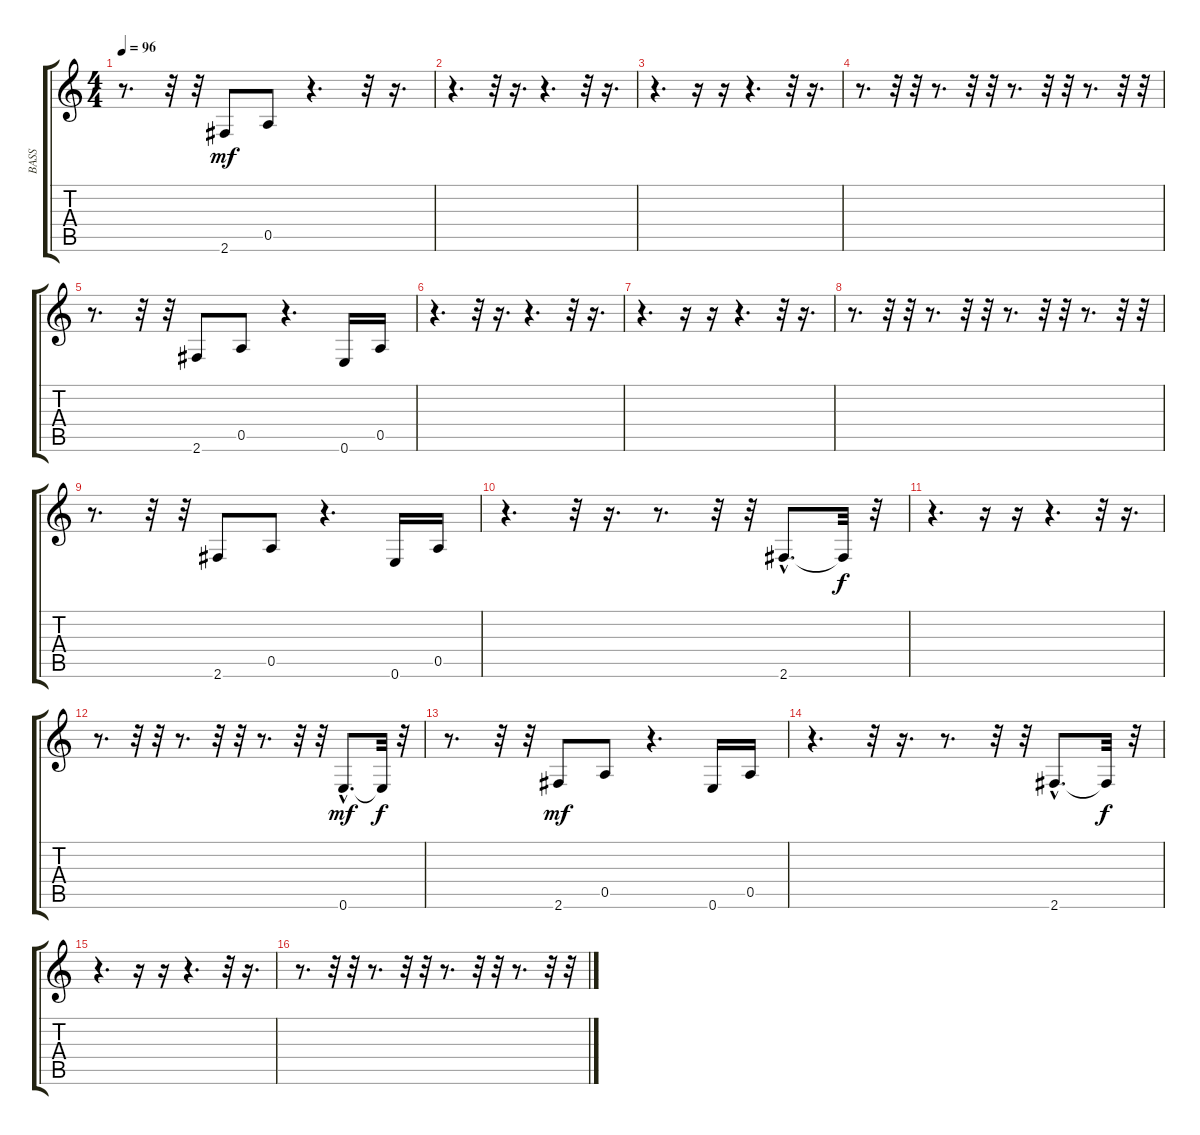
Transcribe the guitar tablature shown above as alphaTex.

\track ("BASS" "BASS") {instrument fretlessbass}
\staff {score tabs}
\tuning (E4 B3 G3 D3 A2 E2) {hide}
\ts (4 4)
\tempo 96
\clef g2
\ks c
r.8{d dy f} r.32 r.32 2.6.8{dy mf} 0.5.8 r.4{d} r.32 r.16{d} |
r.4{d} r.32 r.16{d} r.4{d} r.32 r.16{d} |
r.4{d} r.16 r.16 r.4{d} r.32 r.16{d} |
r.8{d} r.32 r.32 r.8{d} r.32 r.32 r.8{d} r.32 r.32 r.8{d} r.32 r.32 |
r.8{d} r.32 r.32 2.6.8 0.5.8 r.4{d} 0.6.16 0.5.16 |
r.4{d} r.32 r.16{d} r.4{d} r.32 r.16{d} |
r.4{d} r.16 r.16 r.4{d} r.32 r.16{d} |
r.8{d} r.32 r.32 r.8{d} r.32 r.32 r.8{d} r.32 r.32 r.8{d} r.32 r.32 |
r.8{d} r.32 r.32 2.6.8 0.5.8 r.4{d} 0.6.16 0.5.16 |
r.4{d} r.32 r.16{d} r.8{d} r.32 r.32 2.6{hac}.8{d} 2.6{t}.32{dy f} r.32 |
r.4{d} r.16 r.16 r.4{d} r.32 r.16{d} |
r.8{d} r.32 r.32 r.8{d} r.32 r.32 r.8{d} r.32 r.32 0.6{hac}.8{d dy mf} 0.6{t}.32{dy f} r.32 |
r.8{d} r.32 r.32 2.6.8{dy mf} 0.5.8 r.4{d} 0.6.16 0.5.16 |
r.4{d} r.32 r.16{d} r.8{d} r.32 r.32 2.6{hac}.8{d} 2.6{t}.32{dy f} r.32 |
r.4{d} r.16 r.16 r.4{d} r.32 r.16{d} |
r.8{d} r.32 r.32 r.8{d} r.32 r.32 r.8{d} r.32 r.32 r.8{d} r.32 r.32
